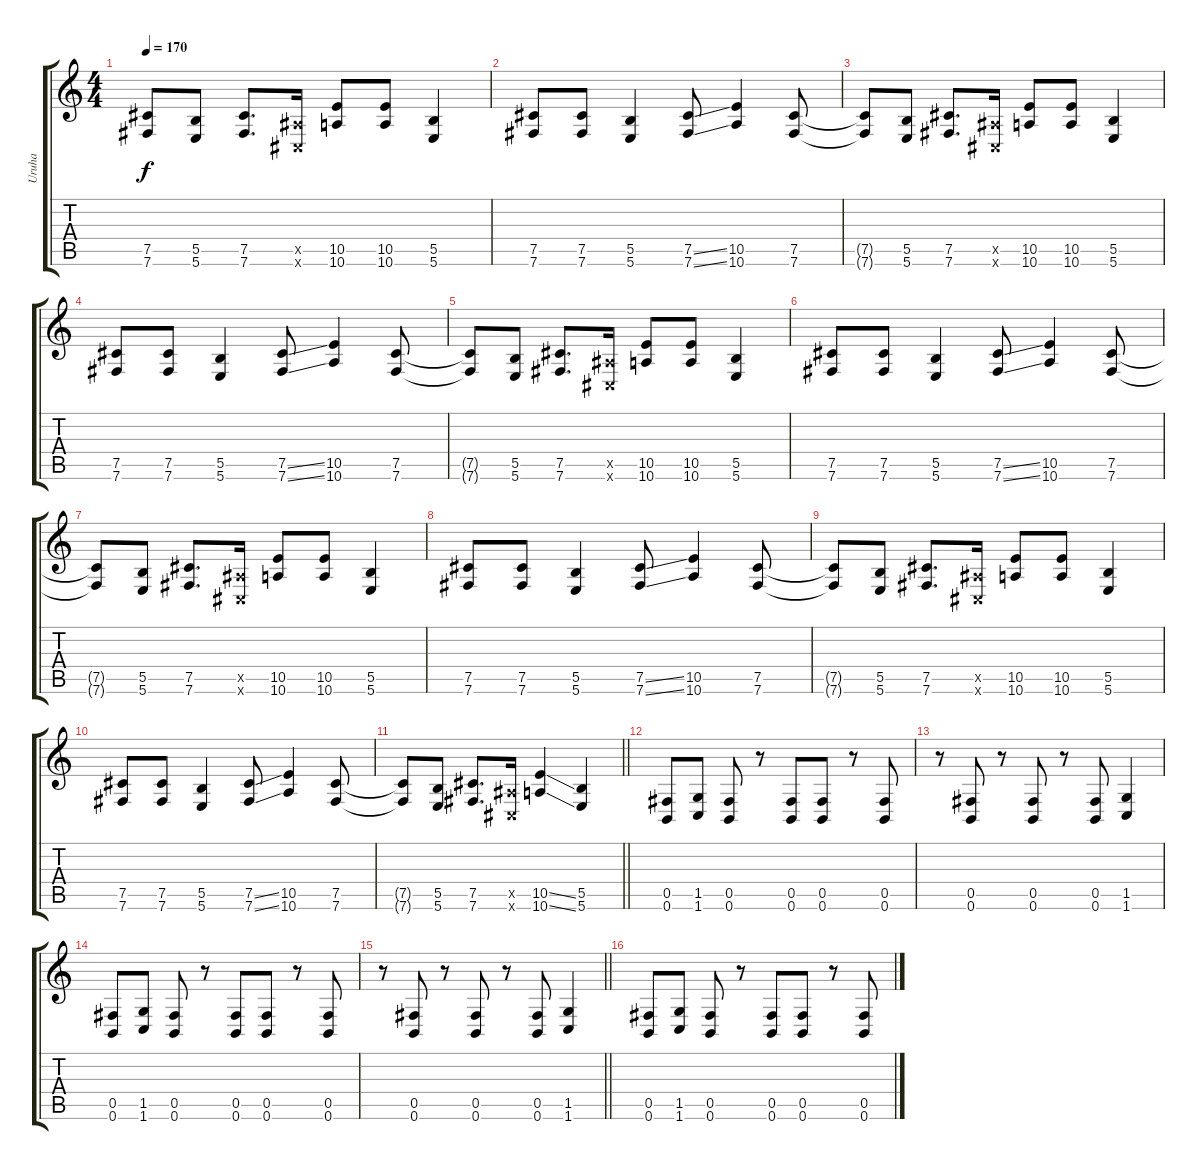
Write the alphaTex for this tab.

\track ("Uruha" "Uruha") {instrument overdrivenguitar}
\staff {score tabs}
\tuning (Db4 Ab3 E3 B2 Gb2 B1) {hide}
\ts (4 4)
\tempo 170
\clef g2
\ks c
(7.5{t} 7.6{t}).8{dy f} (5.5 5.6).8 (7.5 7.6).8{d} (4.5{x} 2.6{x}).16 (10.5 10.6).8 (10.5 10.6).8 (5.5 5.6).4 |
(7.5 7.6).8 (7.5 7.6).8 (5.5 5.6).4 (7.5{ss} 7.6{ss}).8 (10.5 10.6).4 (7.5 7.6).8 |
(7.5{t} 7.6{t}).8 (5.5 5.6).8 (7.5 7.6).8{d} (4.5{x} 2.6{x}).16 (10.5 10.6).8 (10.5 10.6).8 (5.5 5.6).4 |
(7.5 7.6).8 (7.5 7.6).8 (5.5 5.6).4 (7.5{ss} 7.6{ss}).8 (10.5 10.6).4 (7.5 7.6).8 |
(7.5{t} 7.6{t}).8 (5.5 5.6).8 (7.5 7.6).8{d} (4.5{x} 2.6{x}).16 (10.5 10.6).8 (10.5 10.6).8 (5.5 5.6).4 |
(7.5 7.6).8 (7.5 7.6).8 (5.5 5.6).4 (7.5{ss} 7.6{ss}).8 (10.5 10.6).4 (7.5 7.6).8 |
(7.5{t} 7.6{t}).8 (5.5 5.6).8 (7.5 7.6).8{d} (4.5{x} 2.6{x}).16 (10.5 10.6).8 (10.5 10.6).8 (5.5 5.6).4 |
(7.5 7.6).8 (7.5 7.6).8 (5.5 5.6).4 (7.5{ss} 7.6{ss}).8 (10.5 10.6).4 (7.5 7.6).8 |
(7.5{t} 7.6{t}).8 (5.5 5.6).8 (7.5 7.6).8{d} (4.5{x} 2.6{x}).16 (10.5 10.6).8 (10.5 10.6).8 (5.5 5.6).4 |
(7.5 7.6).8 (7.5 7.6).8 (5.5 5.6).4 (7.5{ss} 7.6{ss}).8 (10.5 10.6).4 (7.5 7.6).8 |
\barLineRight lightlight
(7.5{t} 7.6{t}).8 (5.5 5.6).8 (7.5 7.6).8{d} (4.5{x} 2.6{x}).16 (10.5{ss} 10.6{ss}).4 (5.5 5.6).4 |
\section ("" "")
(0.5 0.6).8 (1.5 1.6).8 (0.5 0.6).8 r.8 (0.5 0.6).8 (0.5 0.6).8 r.8 (0.5 0.6).8 |
r.8 (0.5 0.6).8 r.8 (0.5 0.6).8 r.8 (0.5 0.6).8 (1.5 1.6).4 |
(0.5 0.6).8 (1.5 1.6).8 (0.5 0.6).8 r.8 (0.5 0.6).8 (0.5 0.6).8 r.8 (0.5 0.6).8 |
\barLineRight lightlight
r.8 (0.5 0.6).8 r.8 (0.5 0.6).8 r.8 (0.5 0.6).8 (1.5 1.6).4 |
(0.5 0.6).8 (1.5 1.6).8 (0.5 0.6).8 r.8 (0.5 0.6).8 (0.5 0.6).8 r.8 (0.5 0.6).8
